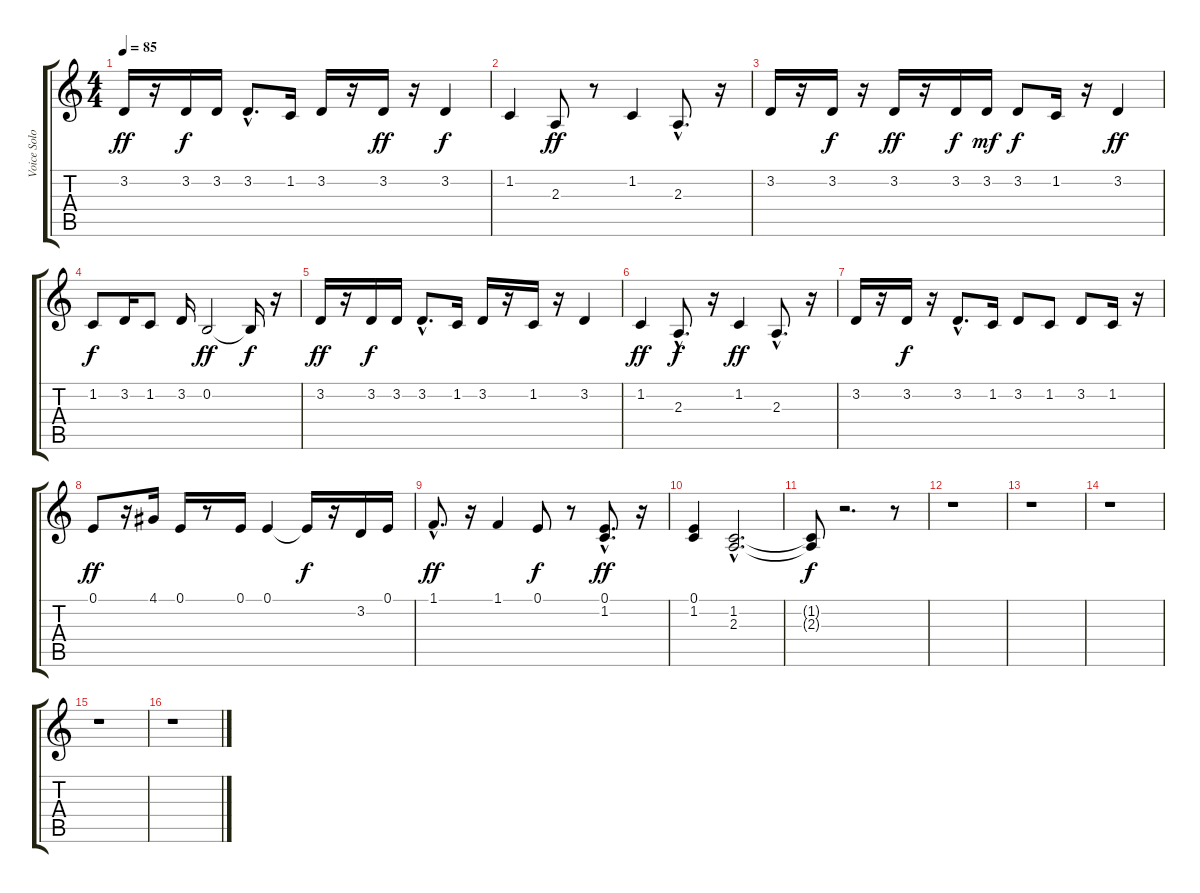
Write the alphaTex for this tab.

\track ("Voice Solo" "Voice Solo") {instrument electricpiano1}
\staff {score tabs}
\tuning (E4 B3 G3 D3 A2 E2) {hide}
\ts (4 4)
\tempo 85
\clef g2
\ks c
3.2.16{dy ff} r.16 3.2.16{dy f} 3.2.16 3.2{hac}.8{d} 1.2.16 3.2.16 r.16 3.2.16{dy ff} r.16 3.2.4{dy f} |
1.2.4 2.3.8{dy ff} r.8 1.2.4 2.3{hac}.8{d} r.16 |
3.2.16 r.16 3.2.16{dy f} r.16 3.2.16{dy ff} r.16 3.2.16{dy f} 3.2.16{dy mf} 3.2.8{dy f} 1.2.16 r.16 3.2.4{dy ff} |
1.2.8{dy f} 3.2.16 1.2.8 3.2.16 0.2.2{dy ff} 0.2{t}.16{dy f} r.16 |
3.2.16{dy ff} r.16 3.2.16{dy f} 3.2.16 3.2{hac}.8{d} 1.2.16 3.2.16 r.16 1.2.16 r.16 3.2.4 |
1.2.4{dy ff} 2.3{hac}.8{d dy f} r.16 1.2.4{dy ff} 2.3{hac}.8{d} r.16 |
3.2.16 r.16 3.2.16{dy f} r.16 3.2{hac}.8{d} 1.2.16 3.2.8 1.2.8 3.2.8 1.2.16 r.16 |
0.1.8{dy ff} r.16 4.1.16 0.1.16 r.8 0.1.16 0.1.4 0.1{t}.16{dy f} r.16 3.2.16 0.1.16 |
1.1{hac}.8{d dy ff} r.16 1.1.4 0.1.8{dy f} r.8 (0.1{hac} 1.2{hac}).8{d dy ff} r.16 |
(0.1 1.2).4 (1.2{hac} 2.3{hac}).2{d} |
(1.2{t} 2.3{t}).8{dy f} r.2{d} r.8 |
r.1 |
r.1 |
r.1 |
r.1 |
r.1
